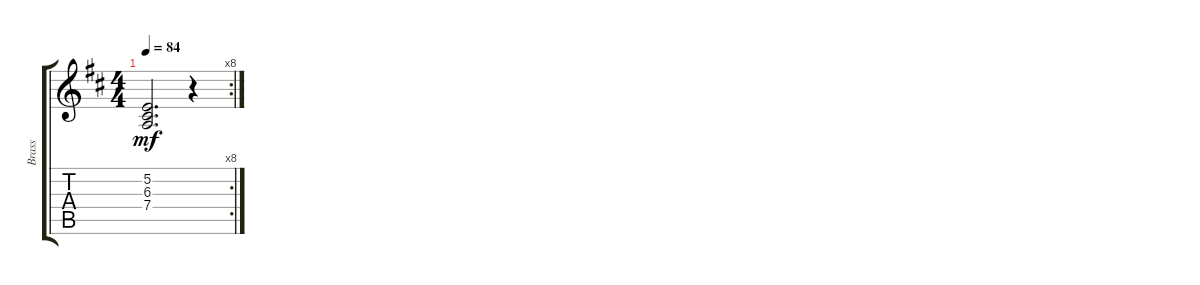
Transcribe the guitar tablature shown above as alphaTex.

\track ("Brass" "Brass") {instrument brasssection}
\staff {score tabs}
\tuning (E4 B3 G3 D3 A2 E2) {hide}
\rc 8
\ts (4 4)
\tempo 84
\clef g2
\ks d
(5.2{t} 6.3{t} 7.4{t}).2{d dy mf} r.4
